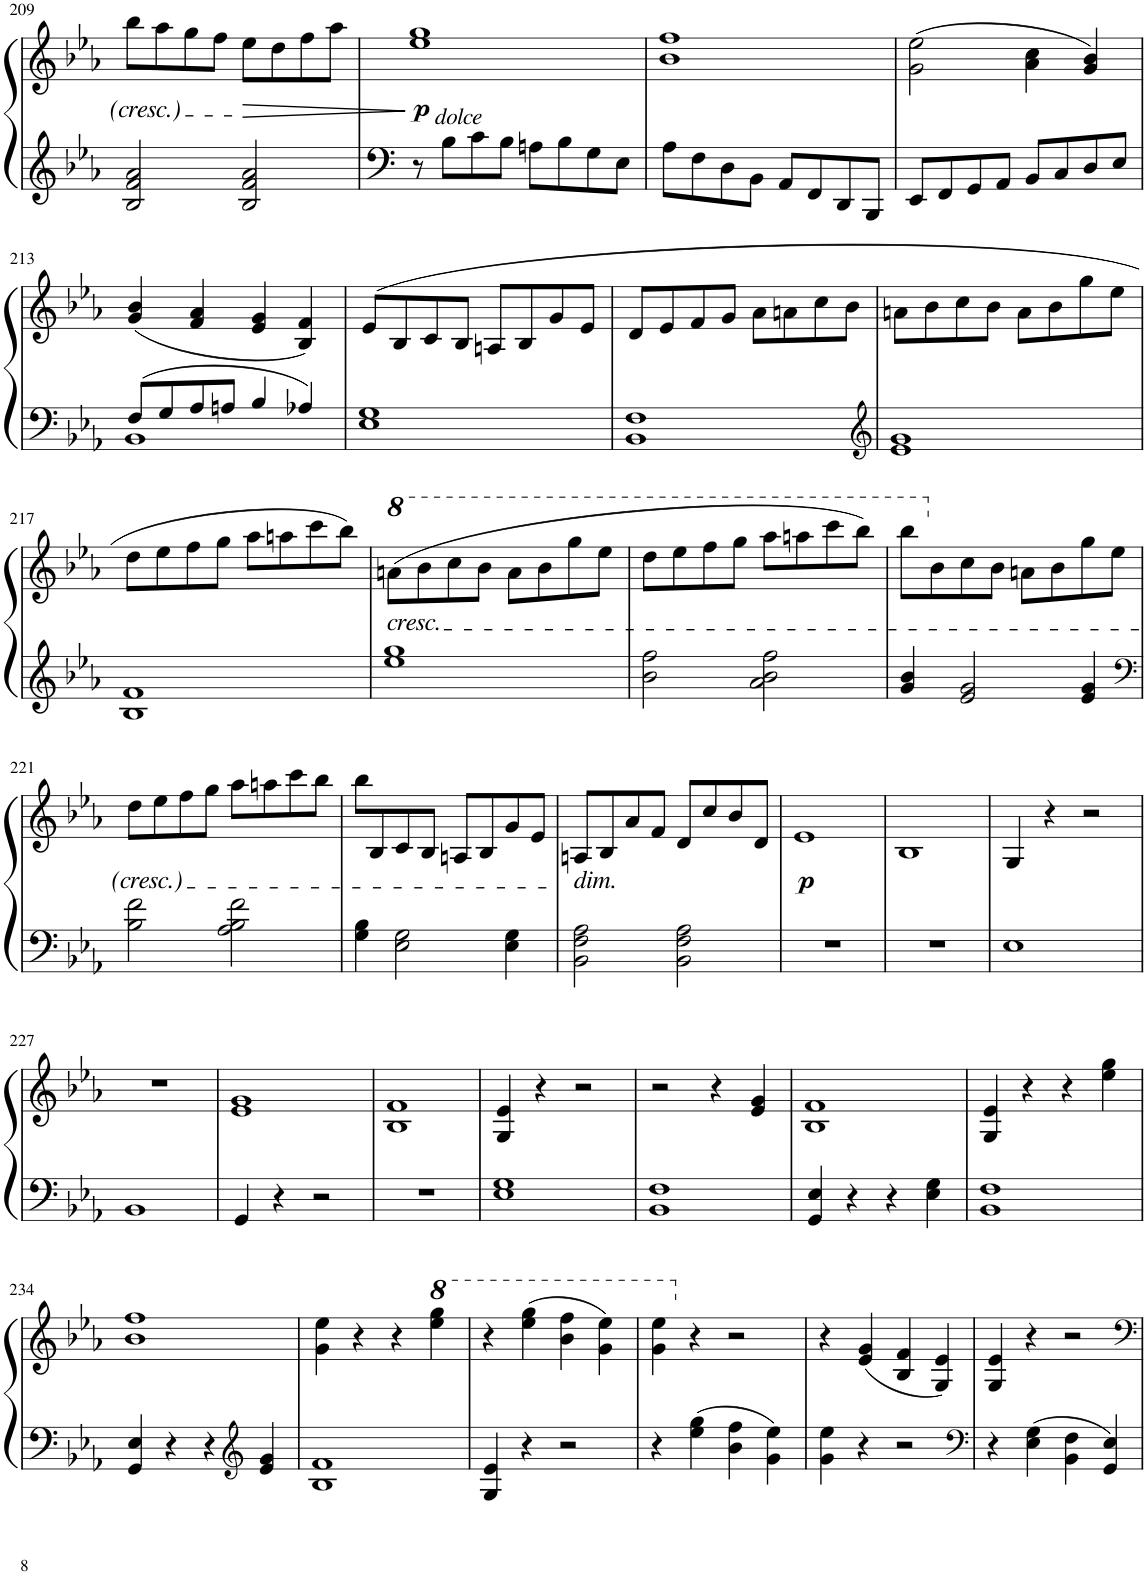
**kern	**kern	**dynam
*part1	*part1	*part1
*staff2	*staff1	*staff1/2
*I"Piano	*	*
*I'Pno.	*	*
!!LO:PB:g=z
*clefG2	*clefG2	*
*k[b-e-a-]	*k[b-e-a-]	*
*M4/4	*M4/4	*
*met(c)	*met(c)	*
=209	=209	=209
2B-/ 2f/ 2a-/	8bb-\L	.
.	8aa-\	.
.	8gg\	.
.	8ff\J	.
2B-/ 2f/ 2a-/	8ee-\L	.
.	8dd\	.
.	8ff\	.
.	8aa-\J	.
=210	=210	=210
!	!LO:TX:b:i:t=dolce	!
!	!	!LO:DY:b
8r	1ee- 1gg	p
8B-\L	.	.
8c\	.	.
8B-\J	.	.
8An\L	.	.
8B-\	.	.
8G\	.	.
8E-\J	.	.
=211	=211	=211
8A-\L	1b- 1ff	.
8F\	.	.
8D\	.	.
8BB-\J	.	.
8AA-/L	.	.
8FF/	.	.
8DD/	.	.
8BBB-/J	.	.
=212	=212	=212
8EE-/L	(2g\ 2ee-\	.
8FF/	.	.
8GG/	.	.
8AA-/J	.	.
8BB-/L	4a-\ 4cc\	.
8C/	.	.
8D/	4g/ 4b-/)	.
8E-/J	.	.
!!LO:LB:g=z
=213	=213	=213
*^	*	*
8F/L	1BB-	(4g/ 4b-/	.
8G/	.	.	.
8A-/	.	4f/ 4a-/	.
8An/J	.	.	.
4B-/	.	4e-/ 4g/	.
4A-X/	.	4B-/ 4f/)	.
*v	*v	*	*
=214	=214	=214
1E- 1G	(8e-/L	.
.	8B-/	.
.	8c/	.
.	8B-/J	.
.	8An/L	.
.	8B-/	.
.	8g/	.
.	8e-/J	.
=215	=215	=215
1BB- 1F	8d/L	.
.	8e-/	.
.	8f/	.
.	8g/J	.
.	8a-\L	.
.	8an\	.
.	8cc\	.
.	8b-\J	.
=216	=216	=216
*clefG2	*	*
1e- 1g	8an\L	.
.	8b-\	.
.	8cc\	.
.	8b-\J	.
.	8a\L	.
.	8b-\	.
.	8gg\	.
.	8ee-\J	.
!!LO:LB:g=z
=217	=217	=217
1B- 1f	8dd\L	.
.	8ee-\	.
.	8ff\	.
.	8gg\J	.
.	8aa-\L	.
.	8aan\	.
.	8ccc\	.
.	8bb-\J)	.
=218	=218	=218
*	*8va	*
!	!LO:TX:b:i:t=cresc.	!
1ee- 1gg	(8aan\L	.
.	8bb-\	.
.	8ccc\	.
.	8bb-\J	.
.	8aa\L	.
.	8bb-\	.
.	8ggg\	.
.	8eee-\J	.
=219	=219	=219
2b-\ 2ff\	8ddd\L	.
.	8eee-\	.
.	8fff\	.
.	8ggg\J	.
2a-\ 2b-\ 2ff\	8aaa-\L	.
.	8aaan\	.
.	8cccc\	.
.	8bbb-\J)	.
=220	=220	=220
4g/ 4b-/	8bbb-\L	.
*	*X8va	*
.	8b-\	.
2e-/ 2g/	8cc\	.
.	8b-\J	.
.	8an\L	.
.	8b-\	.
4e-/ 4g/	8gg\	.
.	8ee-\J	.
!!LO:LB:g=z
=221	=221	=221
*clefF4	*	*
2B-\ 2f\	8dd\L	.
.	8ee-\	.
.	8ff\	.
.	8gg\J	.
2A-\ 2B-\ 2f\	8aa-\L	.
.	8aan\	.
.	8ccc\	.
.	8bb-\J	.
=222	=222	=222
4G\ 4B-\	8bb-\L	.
.	8B-/	.
2E-\ 2G\	8c/	.
.	8B-/J	.
.	8An/L	.
.	8B-/	.
4E-\ 4G\	8g/	.
.	8e-/J	.
=223	=223	=223
!	!LO:TX:b:i:t=dim.	!
2BB-\ 2F\ 2A-\	8An/L	.
.	8B-/	.
.	8a-/	.
.	8f/J	.
2BB-\ 2F\ 2A-\	8d/L	.
.	8cc/	.
.	8b-/	.
.	8d/J	.
=224	=224	=224
!	!	!LO:DY:b
1r	1e-	p
=225	=225	=225
1r	1B-	.
=226	=226	=226
1E-	4G/	.
.	4r	.
.	2r	.
!!LO:LB:g=z
=227	=227	=227
1BB-	1r	.
=228	=228	=228
4GG/	1e- 1g	.
4r	.	.
2r	.	.
=229	=229	=229
1r	1B- 1f	.
=230	=230	=230
1E- 1G	4G/ 4e-/	.
.	4r	.
.	2r	.
=231	=231	=231
1BB- 1F	2r	.
.	4r	.
.	4e-/ 4g/	.
=232	=232	=232
4GG/ 4E-/	1B- 1f	.
4r	.	.
4r	.	.
4E-\ 4G\	.	.
=233	=233	=233
1BB- 1F	4G/ 4e-/	.
.	4r	.
.	4r	.
.	4ee-\ 4gg\	.
!!LO:LB:g=z
=234	=234	=234
4GG/ 4E-/	1b- 1ff	.
4r	.	.
4r	.	.
*clefG2	*	*
4e-/ 4g/	.	.
=235	=235	=235
1B- 1f	4g\ 4ee-\	.
.	4r	.
.	4r	.
*	*8va	*
.	4eee-\ 4ggg\	.
=236	=236	=236
4G/ 4e-/	4r	.
4r	(4eee-\ 4ggg\	.
2r	4bb-\ 4fff\	.
.	4gg\ 4eee-\)	.
=237	=237	=237
4r	4gg\ 4eee-\	.
*	*X8va	*
4ee-\ 4gg\	4r	.
4b-\ 4ff\	2r	.
4g\ 4ee-\	.	.
=238	=238	=238
4g\ 4ee-\	4r	.
4r	(4e-/ 4g/	.
2r	4B-/ 4f/	.
.	4G/ 4e-/)	.
=239	=239	=239
*clefF4	*	*
4r	4G/ 4e-/	.
4E-\ 4G\	4r	.
4BB-\ 4F\	2r	.
4GG/ 4E-/	.	.
=	=	=
*-	*-	*-
